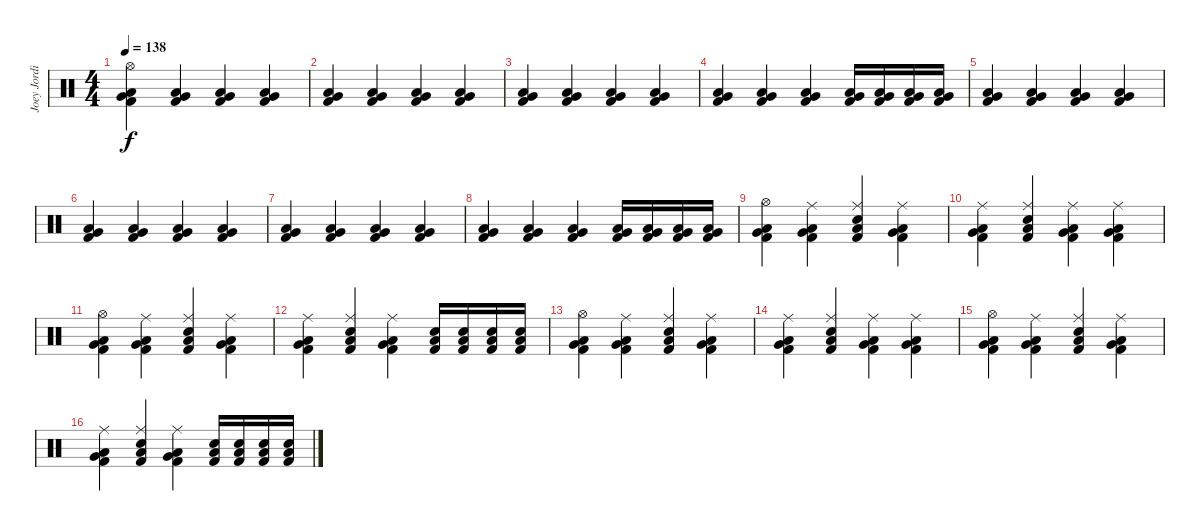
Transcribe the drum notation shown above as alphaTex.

\track ("Joey Jordison" "Joey Jordi") {instrument percussion}
\staff {score}
\articulation defaults
\ts (4 4)
\tempo 138
\clef neutral
\ks c
("Hi-Hat (open)" "Kick (hit) 2" "Very Low Tom (hit)" "Low Tom (hit)").4{dy f} ("Kick (hit) 2" "Very Low Tom (hit)" "Low Tom (hit)").4 ("Kick (hit) 2" "Very Low Tom (hit)" "Low Tom (hit)").4 ("Kick (hit) 2" "Very Low Tom (hit)" "Low Tom (hit)").4 |
("Kick (hit) 2" "Very Low Tom (hit)" "Low Tom (hit)").4 ("Kick (hit) 2" "Very Low Tom (hit)" "Low Tom (hit)").4 ("Kick (hit) 2" "Very Low Tom (hit)" "Low Tom (hit)").4 ("Kick (hit) 2" "Very Low Tom (hit)" "Low Tom (hit)").4 |
("Kick (hit) 2" "Very Low Tom (hit)" "Low Tom (hit)").4 ("Kick (hit) 2" "Very Low Tom (hit)" "Low Tom (hit)").4 ("Kick (hit) 2" "Very Low Tom (hit)" "Low Tom (hit)").4 ("Kick (hit) 2" "Very Low Tom (hit)" "Low Tom (hit)").4 |
("Kick (hit) 2" "Very Low Tom (hit)" "Low Tom (hit)").4 ("Kick (hit) 2" "Very Low Tom (hit)" "Low Tom (hit)").4 ("Kick (hit) 2" "Very Low Tom (hit)" "Low Tom (hit)").4 ("Kick (hit) 2" "Very Low Tom (hit)" "Low Tom (hit)").16 ("Kick (hit) 2" "Very Low Tom (hit)" "Low Tom (hit)").16 ("Kick (hit) 2" "Very Low Tom (hit)" "Low Tom (hit)").16 ("Kick (hit) 2" "Very Low Tom (hit)" "Low Tom (hit)").16 |
("Kick (hit) 2" "Very Low Tom (hit)" "Low Tom (hit)").4 ("Kick (hit) 2" "Very Low Tom (hit)" "Low Tom (hit)").4 ("Kick (hit) 2" "Very Low Tom (hit)" "Low Tom (hit)").4 ("Kick (hit) 2" "Very Low Tom (hit)" "Low Tom (hit)").4 |
("Kick (hit) 2" "Very Low Tom (hit)" "Low Tom (hit)").4 ("Kick (hit) 2" "Very Low Tom (hit)" "Low Tom (hit)").4 ("Kick (hit) 2" "Very Low Tom (hit)" "Low Tom (hit)").4 ("Kick (hit) 2" "Very Low Tom (hit)" "Low Tom (hit)").4 |
("Kick (hit) 2" "Very Low Tom (hit)" "Low Tom (hit)").4 ("Kick (hit) 2" "Very Low Tom (hit)" "Low Tom (hit)").4 ("Kick (hit) 2" "Very Low Tom (hit)" "Low Tom (hit)").4 ("Kick (hit) 2" "Very Low Tom (hit)" "Low Tom (hit)").4 |
("Kick (hit) 2" "Very Low Tom (hit)" "Low Tom (hit)").4 ("Kick (hit) 2" "Very Low Tom (hit)" "Low Tom (hit)").4 ("Kick (hit) 2" "Very Low Tom (hit)" "Low Tom (hit)").4 ("Kick (hit) 2" "Very Low Tom (hit)" "Low Tom (hit)").16 ("Kick (hit) 2" "Very Low Tom (hit)" "Low Tom (hit)").16 ("Kick (hit) 2" "Very Low Tom (hit)" "Low Tom (hit)").16 ("Kick (hit) 2" "Very Low Tom (hit)" "Low Tom (hit)").16 |
("Hi-Hat (open)" "Kick (hit) 2" "Very Low Tom (hit)" "Low Tom (hit)").4 ("Ride (middle)" "Kick (hit) 2" "Very Low Tom (hit)" "Low Tom (hit)").4 ("Ride (middle)" "Kick (hit) 2" "Electric Snare (hit)" "Low Tom (hit)").4 ("Ride (middle)" "Kick (hit) 2" "Very Low Tom (hit)" "Low Tom (hit)").4 |
("Ride (middle)" "Kick (hit) 2" "Very Low Tom (hit)" "Low Tom (hit)").4 ("Ride (middle)" "Kick (hit) 2" "Electric Snare (hit)" "Low Tom (hit)").4 ("Ride (middle)" "Kick (hit) 2" "Very Low Tom (hit)" "Low Tom (hit)").4 ("Ride (middle)" "Kick (hit) 2" "Very Low Tom (hit)" "Low Tom (hit)").4 |
("Hi-Hat (open)" "Kick (hit) 2" "Very Low Tom (hit)" "Low Tom (hit)").4 ("Ride (middle)" "Kick (hit) 2" "Very Low Tom (hit)" "Low Tom (hit)").4 ("Ride (middle)" "Kick (hit) 2" "Electric Snare (hit)" "Low Tom (hit)").4 ("Ride (middle)" "Kick (hit) 2" "Very Low Tom (hit)" "Low Tom (hit)").4 |
("Ride (middle)" "Kick (hit) 2" "Very Low Tom (hit)" "Low Tom (hit)").4 ("Ride (middle)" "Kick (hit) 2" "Electric Snare (hit)" "Low Tom (hit)").4 ("Ride (middle)" "Kick (hit) 2" "Very Low Tom (hit)" "Low Tom (hit)").4 ("Kick (hit) 2" "Electric Snare (hit)" "Low Tom (hit)").16 ("Kick (hit) 2" "Electric Snare (hit)" "Low Tom (hit)").16 ("Kick (hit) 2" "Electric Snare (hit)" "Low Tom (hit)").16 ("Kick (hit) 2" "Electric Snare (hit)" "Low Tom (hit)").16 |
("Hi-Hat (open)" "Kick (hit) 2" "Very Low Tom (hit)" "Low Tom (hit)").4 ("Ride (middle)" "Kick (hit) 2" "Very Low Tom (hit)" "Low Tom (hit)").4 ("Ride (middle)" "Kick (hit) 2" "Electric Snare (hit)" "Low Tom (hit)").4 ("Ride (middle)" "Kick (hit) 2" "Very Low Tom (hit)" "Low Tom (hit)").4 |
("Ride (middle)" "Kick (hit) 2" "Very Low Tom (hit)" "Low Tom (hit)").4 ("Ride (middle)" "Kick (hit) 2" "Electric Snare (hit)" "Low Tom (hit)").4 ("Ride (middle)" "Kick (hit) 2" "Very Low Tom (hit)" "Low Tom (hit)").4 ("Ride (middle)" "Kick (hit) 2" "Very Low Tom (hit)" "Low Tom (hit)").4 |
("Hi-Hat (open)" "Kick (hit) 2" "Very Low Tom (hit)" "Low Tom (hit)").4 ("Ride (middle)" "Kick (hit) 2" "Very Low Tom (hit)" "Low Tom (hit)").4 ("Ride (middle)" "Kick (hit) 2" "Electric Snare (hit)" "Low Tom (hit)").4 ("Ride (middle)" "Kick (hit) 2" "Very Low Tom (hit)" "Low Tom (hit)").4 |
("Ride (middle)" "Kick (hit) 2" "Very Low Tom (hit)" "Low Tom (hit)").4 ("Ride (middle)" "Kick (hit) 2" "Electric Snare (hit)" "Low Tom (hit)").4 ("Ride (middle)" "Kick (hit) 2" "Very Low Tom (hit)" "Low Tom (hit)").4 ("Kick (hit) 2" "Electric Snare (hit)" "Low Tom (hit)").16 ("Kick (hit) 2" "Electric Snare (hit)" "Low Tom (hit)").16 ("Kick (hit) 2" "Electric Snare (hit)" "Low Tom (hit)").16 ("Kick (hit) 2" "Electric Snare (hit)" "Low Tom (hit)").16
